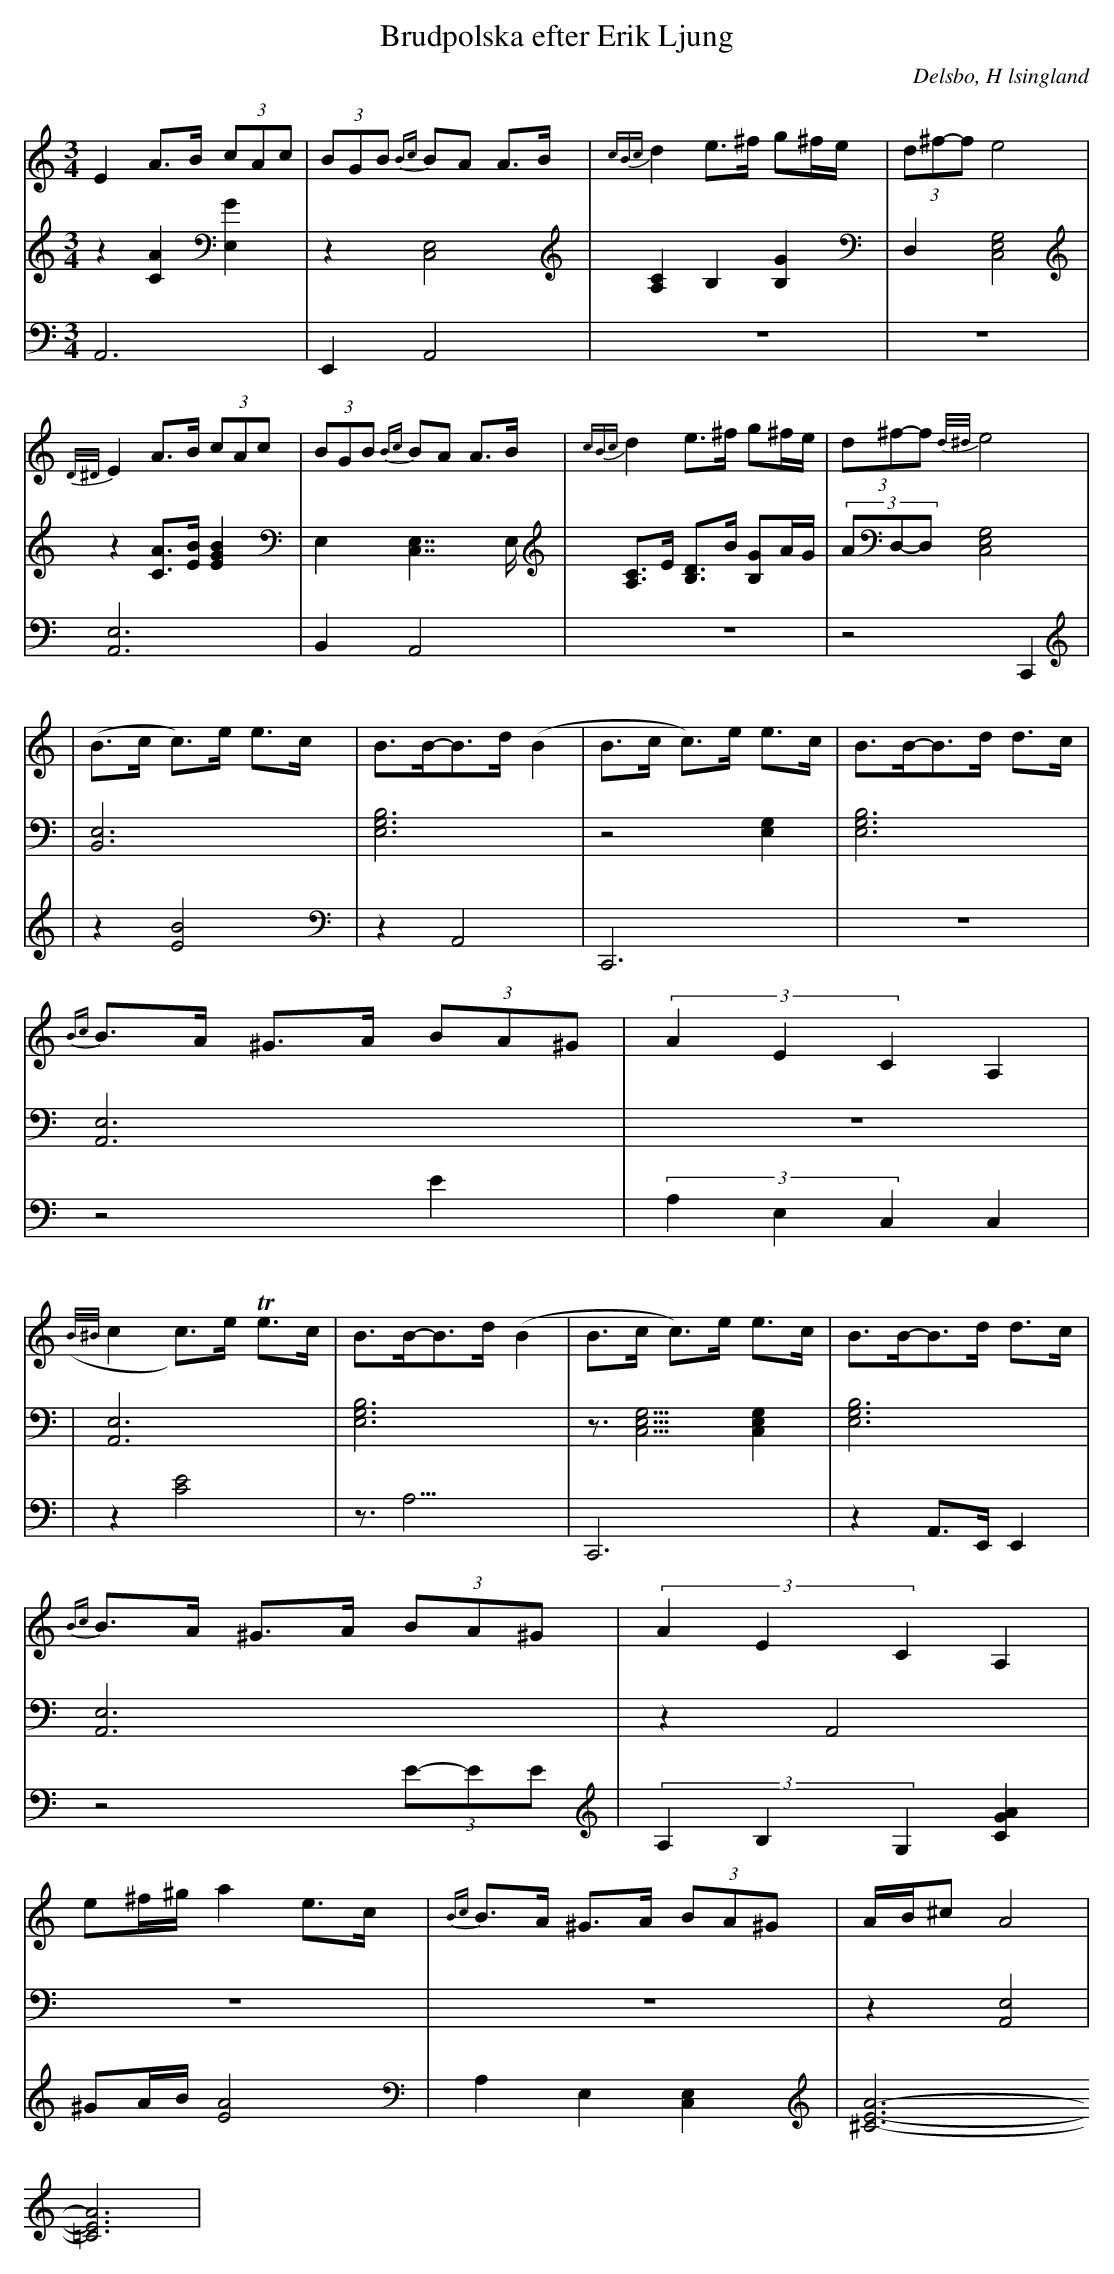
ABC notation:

X:1
T: Brudpolska efter Erik Ljung
Q: 105
O: Delsbo, H lsingland
M: 3/4
L: 1/8
K: Am
V:1
V:2
V:3 =Merge
V:1
E2 A>B (3cAc| (3BGB {Bc}BA A>B|{cBc}d2 e>^f g^f/e/|(3d^f-f e4 |
{D/^D/}E2 A>B (3cAc| (3BGB {Bc}BA A>B|{cBc}d2 e>^f g^f/e/|(3d^f-f {d/^d/}e4 |
|(B>c c)>e e>c|B>B-B>d (B2|B>c c)>e e>c|B>B-B>d d>c|
{Bc}B>A ^G>A (3BA^G|(3A2E2C2 A,2|
({B/^B/}c2 c)>e Te>c|B>B-B>d (B2|B>c c)>e e>c|B>B-B>d d>c|
{Bc}B>A ^G>A (3BA^G|(3A2E2C2 A,2|
e^f/^g/ a2 e>c|{Bc}B>A ^G>A (3BA^G|A/B/^c A4|
V:2
z2 [A2C2] [E,2G2]|z2 [C,4E,4]|[A,2C2] B,2 [B,2G2]|D,2 [E,4G,4C,4]|
z2 [AC]>[BE] [B2E2G2]|E,2 [C,7/2E,7/2]E,/|[A,C]>E [B,D]>B [B,G]A/G/|(3AD,-D, [E,4G,4C,4]|
|[B,,6E,6]|[E,6G,6B,6]|z4[G,2E,2]|[E,6G,6B,6]|
[A,,6E,6]|z6|
|[A,,6E,6]|[E,6G,6B,6]|z3/2[E,5/2G,5/2C,5/2] [E,2G,2C,2]|[E,6G,6B,6]|
[A,,6E,6]|z2 A,,4|
z6|z6|z2 [A,,4E,4]|
V:3
A,,6|E,,2 A,,4|z6|z6|
[A,,6E,6]|B,,2 A,,4|z6|z4  C,,2|
|z2 [B4E4]|z2 A,,4|C,,6|z6|
z4 E2|(3A,2E,2C,2 [C,2]|
|z2 [C4E4]|z3<A,3|C,,6|z2 A,,>E,, E,,2|
z4 (3E-EE|(3A,2B,2G,2 [G2A2C2]|
^GA/B/ [A4E4]|A,2 E,2 [C,2E,2]|[A6^C6E6]-[A6=C6E6]|
